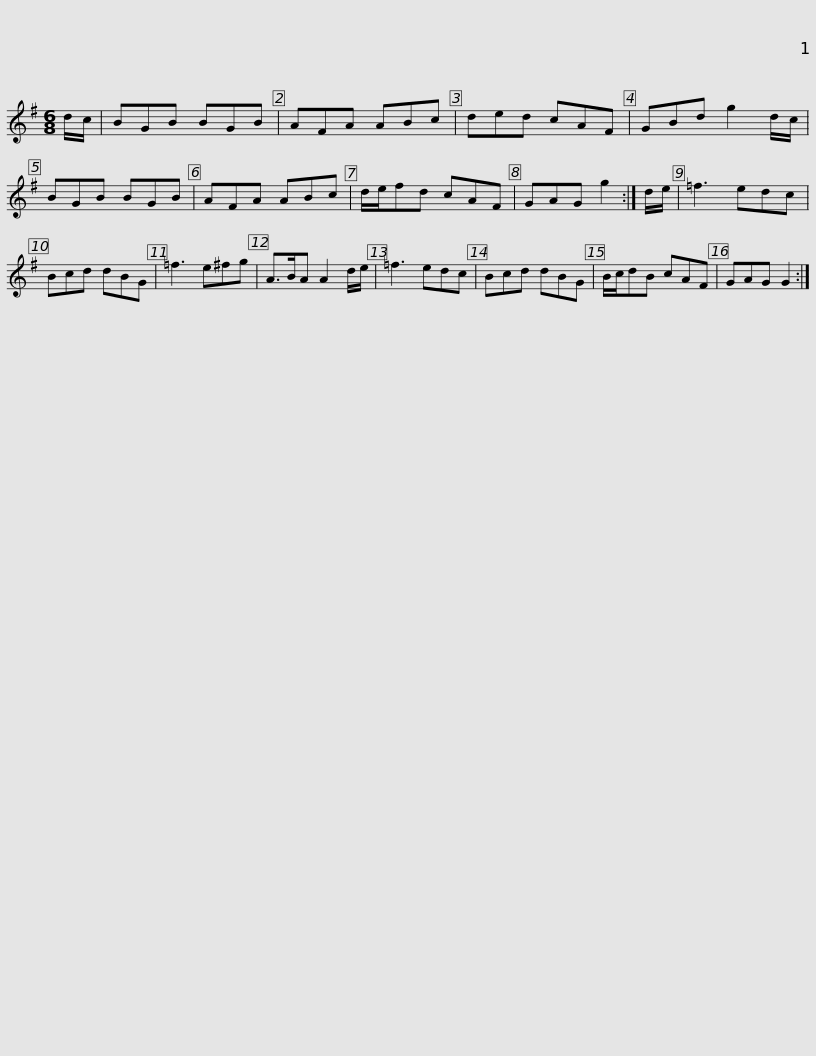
X:1
L:1/8
M:6/8
I:linebreak $
K:G
V:1 treble
V:1
 d/c/ | BGB BGB | AFA ABc | ded cAF | GBd g2 d/c/ | %5
 BGB BGB | AFA ABc | d/e/fd cAF |$ GAG g2 :| d/e/ | %10
 =f3 edc | Bcd dBG | =f3 e^fg | A>BA A2 d/e/ | =f3 edc | %15
 Bcd dBG |$ B/c/dB cAF | GAG G2 :| %18
